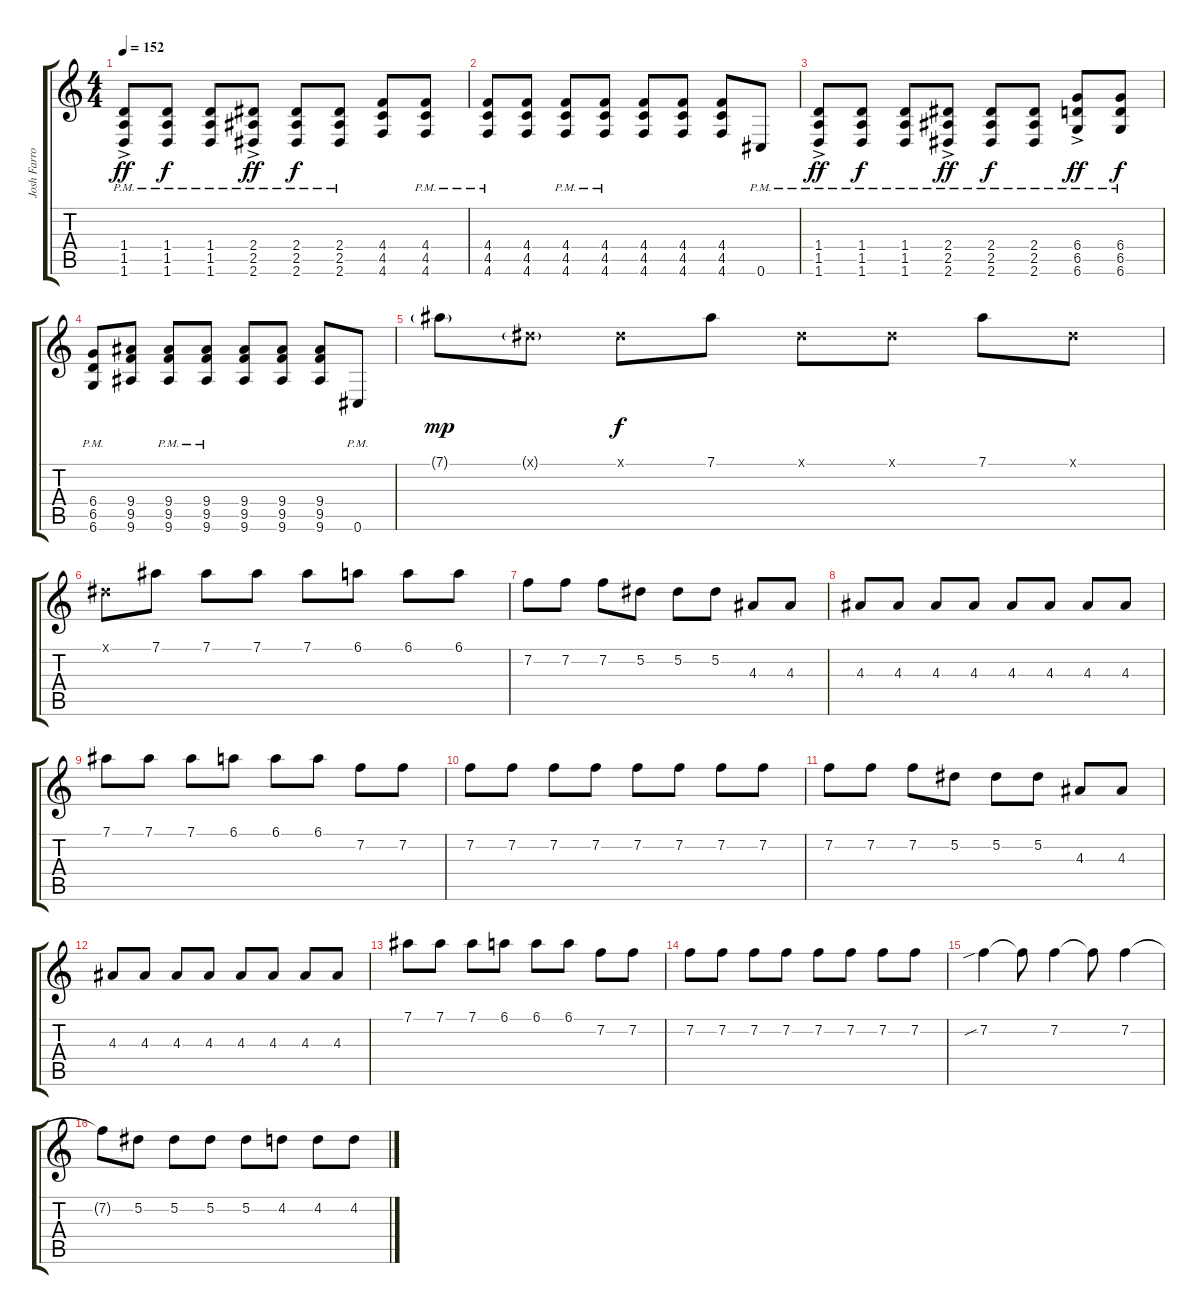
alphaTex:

\track ("Josh Farro - Guitar" "Josh Farro") {instrument distortionguitar}
\staff {score tabs}
\tuning (Eb4 Bb3 Gb3 Db3 Ab2 Db2) {hide}
\ts (4 4)
\tempo 152
\clef g2
\ks c
(1.4{ac pm} 1.5{ac pm} 1.6{ac pm}).8{dy ff} (1.4{pm} 1.5{pm} 1.6{pm}).8{dy f} (1.4{pm} 1.5{pm} 1.6{pm}).8 (2.4{ac pm} 2.5{ac pm} 2.6{ac pm}).8{dy ff} (2.4{pm} 2.5{pm} 2.6{pm}).8{dy f} (2.4{pm} 2.5{pm} 2.6{pm}).8 (4.4 4.5 4.6).8 (4.4{pm} 4.5{pm} 4.6{pm}).8 |
(4.4{pm} 4.5{pm} 4.6{pm}).8 (4.4 4.5 4.6).8 (4.4{pm} 4.5{pm} 4.6{pm}).8 (4.4{pm} 4.5{pm} 4.6{pm}).8 (4.4 4.5 4.6).8 (4.4 4.5 4.6).8 (4.4 4.5 4.6).8 0.6{pm}.8 |
(1.4{ac pm} 1.5{ac pm} 1.6{ac pm}).8{dy ff} (1.4{pm} 1.5{pm} 1.6{pm}).8{dy f} (1.4{pm} 1.5{pm} 1.6{pm}).8 (2.4{ac pm} 2.5{ac pm} 2.6{ac pm}).8{dy ff} (2.4{pm} 2.5{pm} 2.6{pm}).8{dy f} (2.4{pm} 2.5{pm} 2.6{pm}).8 (6.4{ac pm} 6.5{ac pm} 6.6{ac pm}).8{dy ff} (6.4{pm} 6.5{pm} 6.6{pm}).8{dy f} |
(6.4{pm} 6.5{pm} 6.6{pm}).8 (9.4 9.5 9.6).8 (9.4{pm} 9.5{pm} 9.6{pm}).8 (9.4{pm} 9.5{pm} 9.6{pm}).8 (9.4 9.5 9.6).8 (9.4 9.5 9.6).8 (9.4 9.5 9.6).8 0.6{pm}.8 |
7.1{g}.8{dy mp} 0.1{g x}.8 0.1{x}.8{dy f} 7.1.8 0.1{x}.8 0.1{x}.8 7.1.8 0.1{x}.8 |
0.1{x}.8 7.1.8 7.1.8 7.1.8 7.1.8 6.1.8 6.1.8 6.1.8 |
7.2.8 7.2.8 7.2.8 5.2.8 5.2.8 5.2.8 4.3.8 4.3.8 |
4.3.8 4.3.8 4.3.8 4.3.8 4.3.8 4.3.8 4.3.8 4.3.8 |
7.1.8 7.1.8 7.1.8 6.1.8 6.1.8 6.1.8 7.2.8 7.2.8 |
7.2.8 7.2.8 7.2.8 7.2.8 7.2.8 7.2.8 7.2.8 7.2.8 |
7.2.8 7.2.8 7.2.8 5.2.8 5.2.8 5.2.8 4.3.8 4.3.8 |
4.3.8 4.3.8 4.3.8 4.3.8 4.3.8 4.3.8 4.3.8 4.3.8 |
7.1.8 7.1.8 7.1.8 6.1.8 6.1.8 6.1.8 7.2.8 7.2.8 |
7.2.8 7.2.8 7.2.8 7.2.8 7.2.8 7.2.8 7.2.8 7.2.8 |
7.2{sib}.4 7.2{t}.8 7.2.4 7.2{t}.8 7.2.4 |
7.2{t}.8 5.2.8 5.2.8 5.2.8 5.2.8 4.2.8 4.2.8 4.2.8
